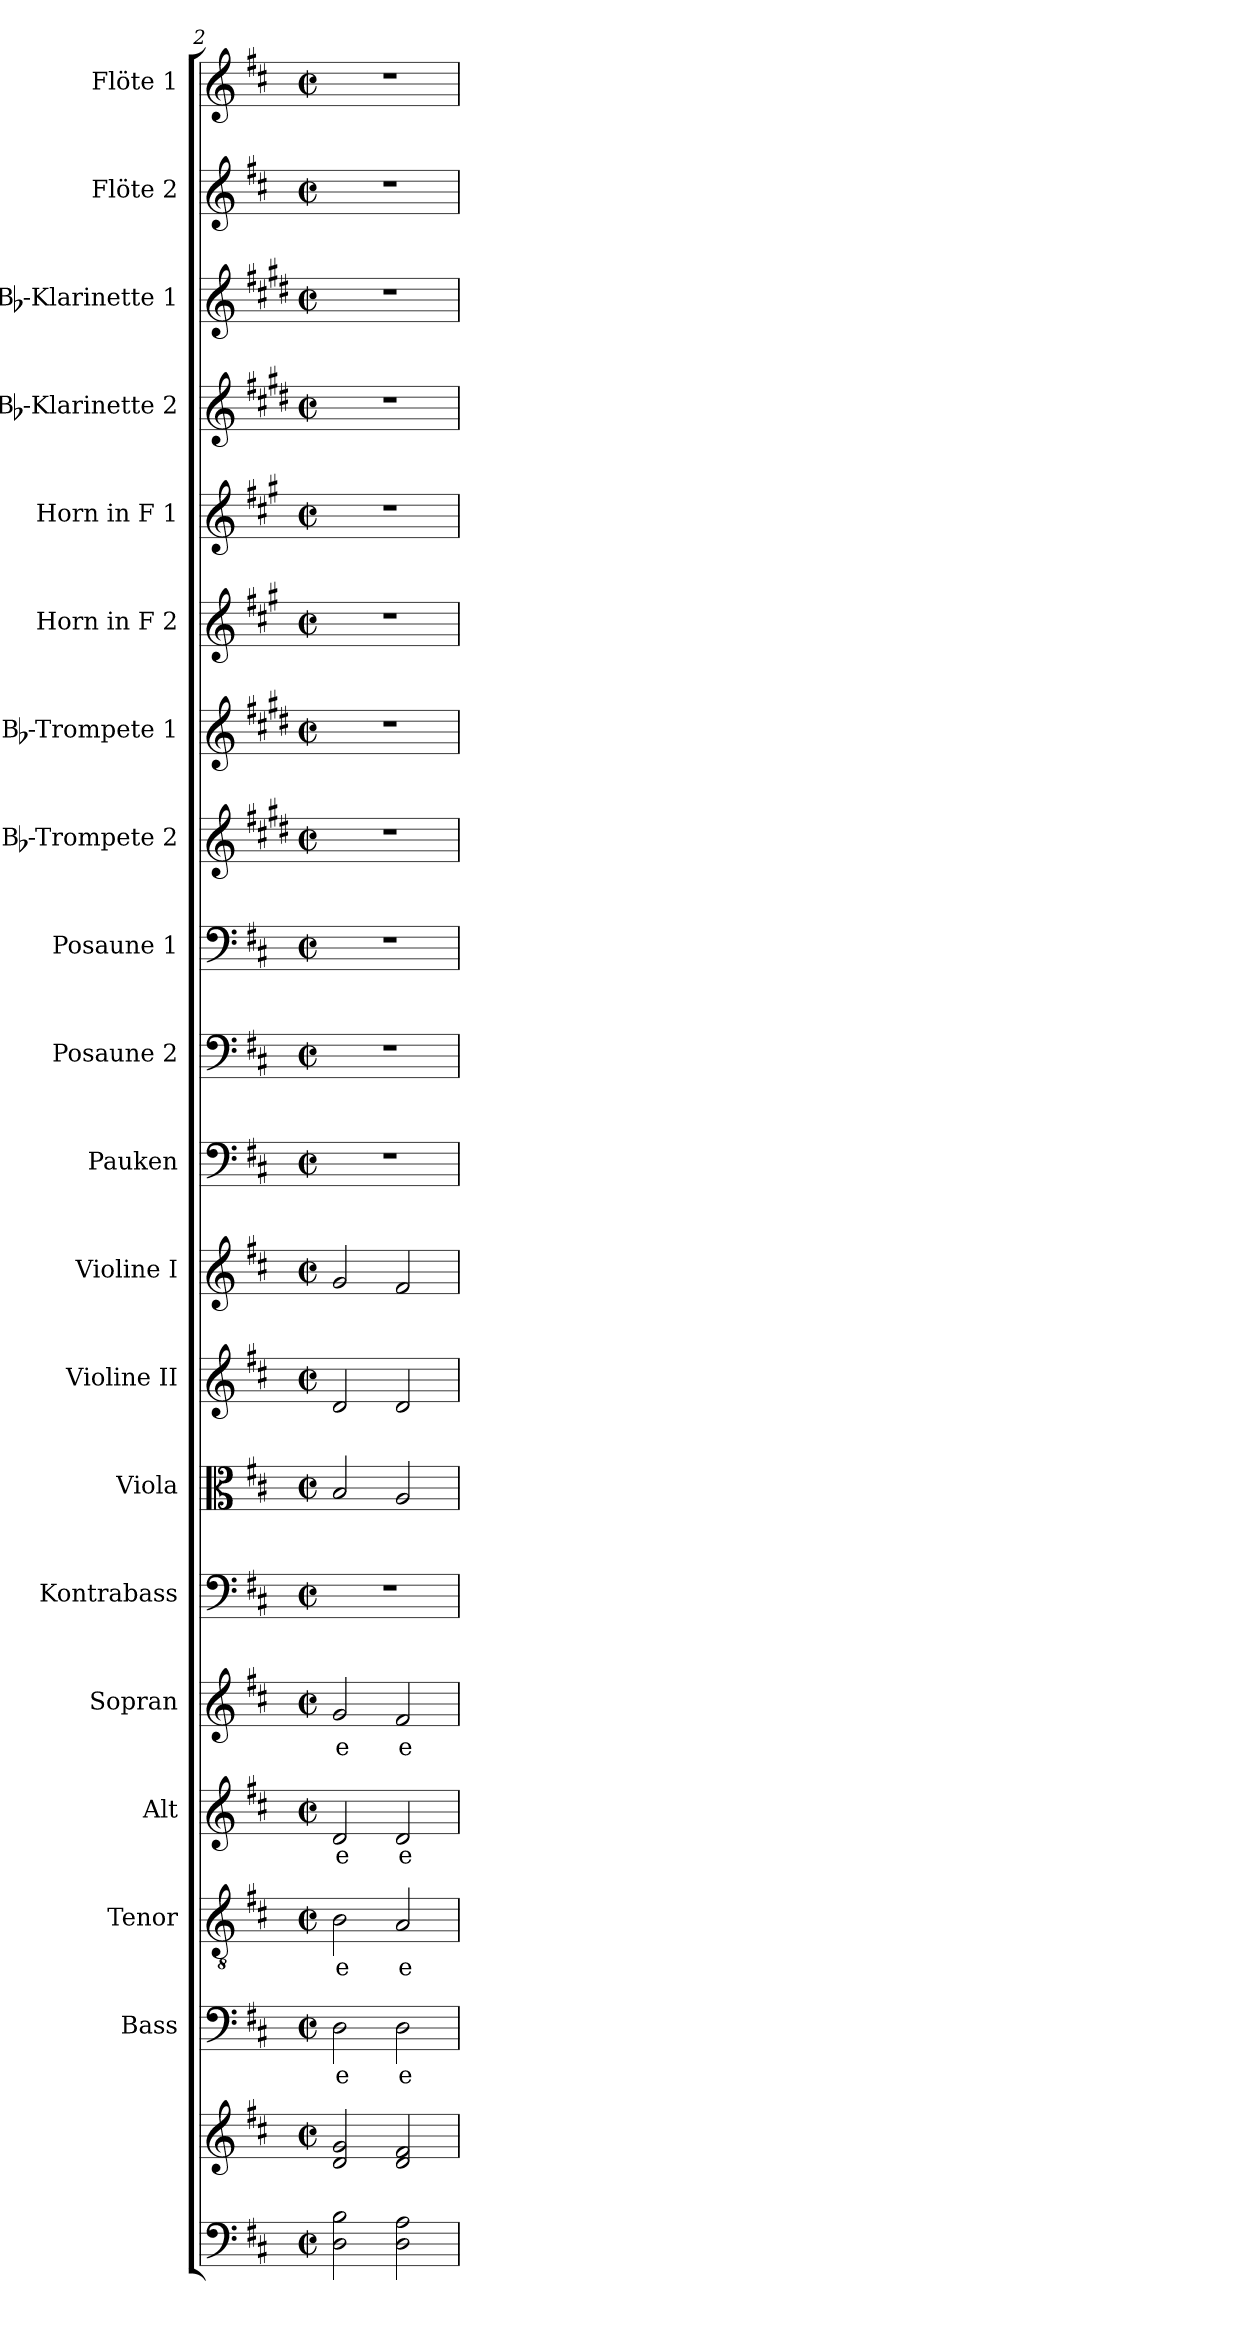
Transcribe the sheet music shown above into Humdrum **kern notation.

**kern	**kern	**kern	**text	**kern	**text	**kern	**text	**kern	**text	**kern	**kern	**kern	**kern	**kern	**kern	**kern	**kern	**kern	**kern	**kern	**kern	**kern	**kern	**kern
*part20	*part20	*part19	*part19	*part18	*part18	*part17	*part17	*part16	*part16	*part15	*part14	*part13	*part12	*part11	*part10	*part9	*part8	*part7	*part6	*part5	*part4	*part3	*part2	*part1
*staff21	*staff20	*staff19	*staff19	*staff18	*staff18	*staff17	*staff17	*staff16	*staff16	*staff15	*staff14	*staff13	*staff12	*staff11	*staff10	*staff9	*staff8	*staff7	*staff6	*staff5	*staff4	*staff3	*staff2	*staff1
*	*	*I"Bass	*	*I"Tenor	*	*I"Alt	*	*I"Sopran	*	*I"Kontrabass	*I"Viola	*I"Violine II	*I"Violine I	*I"Pauken	*I"Posaune 2	*I"Posaune 1	*I"Bb-Trompete 2	*I"Bb-Trompete 1	*I"Horn in F 2	*I"Horn in F 1	*I"Bb-Klarinette 2	*I"Bb-Klarinette 1	*I"Flöte 2	*I"Flöte 1
*	*	*I'B.	*	*I'T.	*	*I'A.	*	*I'S.	*	*I'Kb.	*I'Vla.	*I'Vl. II	*I'Vl. I	*I'Pk.	*I'Pos. 2	*I'Pos. 1	*I'Bb Trp. 2	*I'Bb Trp. 1	*	*	*I'Bb Kl. 2	*I'Bb Kl. 1	*I'Fl. 2	*I'Fl. 1
*clefF4	*clefG2	*clefF4	*	*clefGv2	*	*clefG2	*	*clefG2	*	*clefF4	*clefC3	*clefG2	*clefG2	*clefF4	*clefF4	*clefF4	*clefG2	*clefG2	*clefG2	*clefG2	*clefG2	*clefG2	*clefG2	*clefG2
*	*	*	*	*	*	*	*	*	*	*ITrd7c12	*	*	*	*	*	*	*ITrd1c2	*ITrd1c2	*ITrd4c7	*ITrd4c7	*ITrd1c2	*ITrd1c2	*	*
*k[f#c#]	*k[f#c#]	*k[f#c#]	*	*k[f#c#]	*	*k[f#c#]	*	*k[f#c#]	*	*k[f#c#]	*k[f#c#]	*k[f#c#]	*k[f#c#]	*k[f#c#]	*k[f#c#]	*k[f#c#]	*k[f#c#]	*k[f#c#]	*k[f#c#]	*k[f#c#]	*k[f#c#]	*k[f#c#]	*k[f#c#]	*k[f#c#]
*D:	*D:	*D:	*	*D:	*	*D:	*	*D:	*	*D:	*D:	*D:	*D:	*D:	*D:	*D:	*D:	*D:	*D:	*D:	*D:	*D:	*D:	*D:
*M2/2	*M2/2	*M2/2	*	*M2/2	*	*M2/2	*	*M2/2	*	*M2/2	*M2/2	*M2/2	*M2/2	*M2/2	*M2/2	*M2/2	*M2/2	*M2/2	*M2/2	*M2/2	*M2/2	*M2/2	*M2/2	*M2/2
*met(c|)	*met(c|)	*met(c|)	*	*met(c|)	*	*met(c|)	*	*met(c|)	*	*met(c|)	*met(c|)	*met(c|)	*met(c|)	*met(c|)	*met(c|)	*met(c|)	*met(c|)	*met(c|)	*met(c|)	*met(c|)	*met(c|)	*met(c|)	*met(c|)	*met(c|)
=2	=2	=2	=2	=2	=2	=2	=2	=2	=2	=2	=2	=2	=2	=2	=2	=2	=2	=2	=2	=2	=2	=2	=2	=2
!	!	!	!LO:LY:b	!	!LO:LY:b	!	!LO:LY:b	!	!LO:LY:b	!	!	!	!	!	!	!	!	!	!	!	!	!	!	!
2D\ 2B\	2d/ 2g/	2D\	-e	2B\	-e	2d/	-e	2g/	-e	1r	2B/	2d/	2g/	1r	1r	1r	1r	1r	1r	1r	1r	1r	1r	1r
!	!	!	!LO:LY:b	!	!LO:LY:b	!	!LO:LY:b	!	!LO:LY:b	!	!	!	!	!	!	!	!	!	!	!	!	!	!	!
2D\ 2A\	2d/ 2f#/	2D\	e-	2A/	e-	2d/	e-	2f#/	e-	.	2A/	2d/	2f#/	.	.	.	.	.	.	.	.	.	.	.
=	=	=	=	=	=	=	=	=	=	=	=	=	=	=	=	=	=	=	=	=	=	=	=	=
*-	*-	*-	*-	*-	*-	*-	*-	*-	*-	*-	*-	*-	*-	*-	*-	*-	*-	*-	*-	*-	*-	*-	*-	*-
